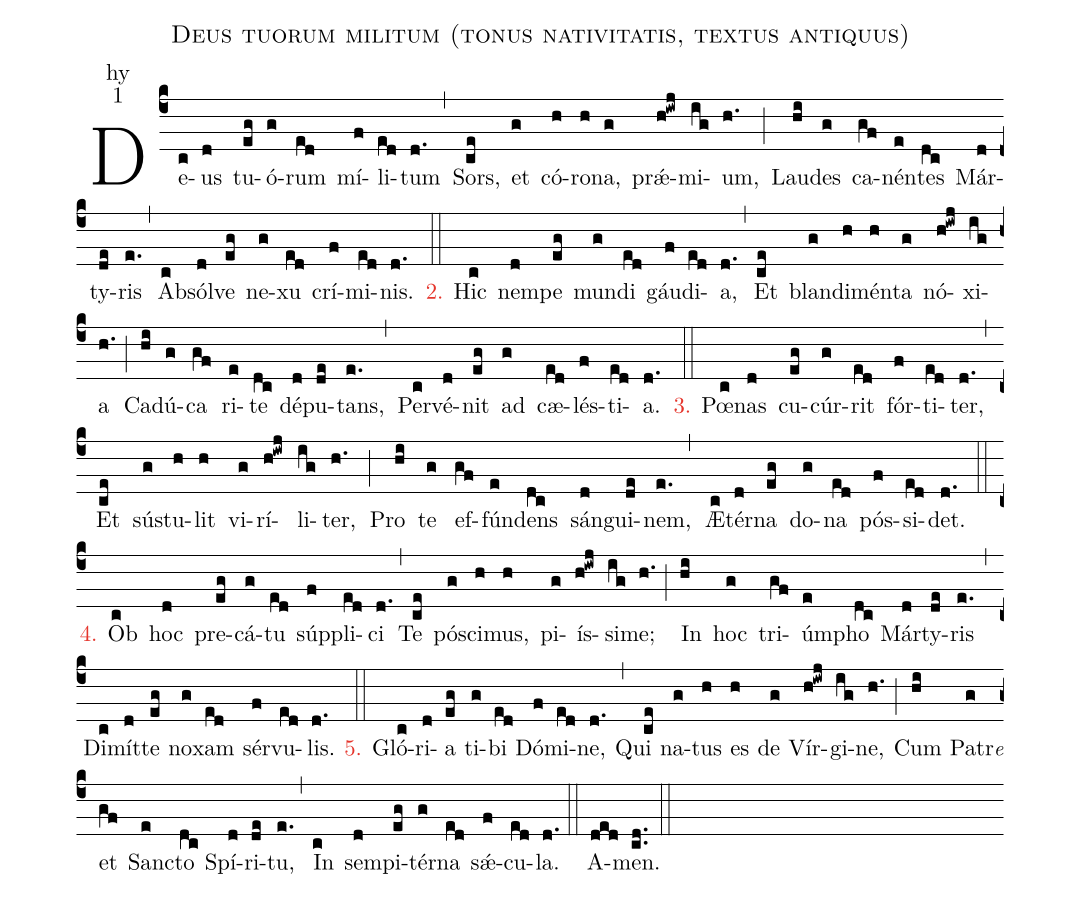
name:Deus tuorum militum (tonus nativitatis, textus antiquus);
office-part:hy;
mode:1;
%%
(c4)De(c)us(d) tu(eg)ó(g)rum(ed) mí(f)li(ed)tum(d.) (,)
Sors,(ce) et(g) có(h)ro(h)na,(g) prǽ(h!iwj)mi(ig)um,(h.) (;)
Lau(hi)des(g) ca(gf)nén(e)tes(dc) Már(d)ty(de)ris(e.) (,)
Ab(c)sól(d)ve(eg) ne(g)xu(ed) crí(f)mi(ed)nis.(d.) (::)

<c>2.</c> Hic(c) nem(d)pe(eg) mun(g)di(ed) gáu(f)di(ed)a,(d.) (,)
Et(ce) blan(g)di(h)mén(h)ta(g) nó(h!iwj)xi(ig)a(h.) (;)
Ca(hi)dú(g)ca(gf) ri(e)te(dc) dé(d)pu(de)tans,(e.) (,)
Per(c)vé(d)nit(eg) ad(g) cæ(ed)lés(f)ti(ed)a.(d.) (::)

<c>3.</c> Pœ(c)nas(d) cu(eg)cúr(g)rit(ed) fór(f)ti(ed)ter,(d.) (,)
Et(ce) sús(g)tu(h)lit(h) vi(g)rí(h!iwj)li(ig)ter,(h.) (;)
Pro(hi) te(g) ef(gf)fún(e)dens(dc) sán(d)gui(de)nem,(e.) (,)
Æ(c)tér(d)na(eg) do(g)na(ed) pós(f)si(ed)det.(d.) (::)

<c>4.</c> Ob(c) hoc(d) pre(eg)cá(g)tu(ed) súp(f)pli(ed)ci(d.) (,)
Te(ce) pó(g)sci(h)mus,(h) pi(g)ís(h!iwj)si(ig)me;(h.) (;)
In(hi) hoc(g) tri(gf)úm(e)pho(dc) Már(d)ty(de)ris(e.) (,)
Di(c)mít(d)te(eg) no(g)xam(ed) sér(f)vu(ed)lis.(d.) (::)

<c>5.</c> Gló(c)ri(d)a(eg) ti(g)bi(ed) Dó(f)mi(ed)ne,(d.) (,)
Qui(ce) na(g)tus(h) es(h) de(g) Vír(h!iwj)gi(ig)ne,(h.) (;)
Cum(hi) P{a}tr<e>e</e>(g) et(gf) Sanc(e)to(dc) Spí(d)ri(de)tu,(e.) (,)
In(c) sem(d)pi(eg)tér(g)na(ed) sǽ(f)cu(ed)la.(d.) (::)

A(ded)men.(cd..) (::)
